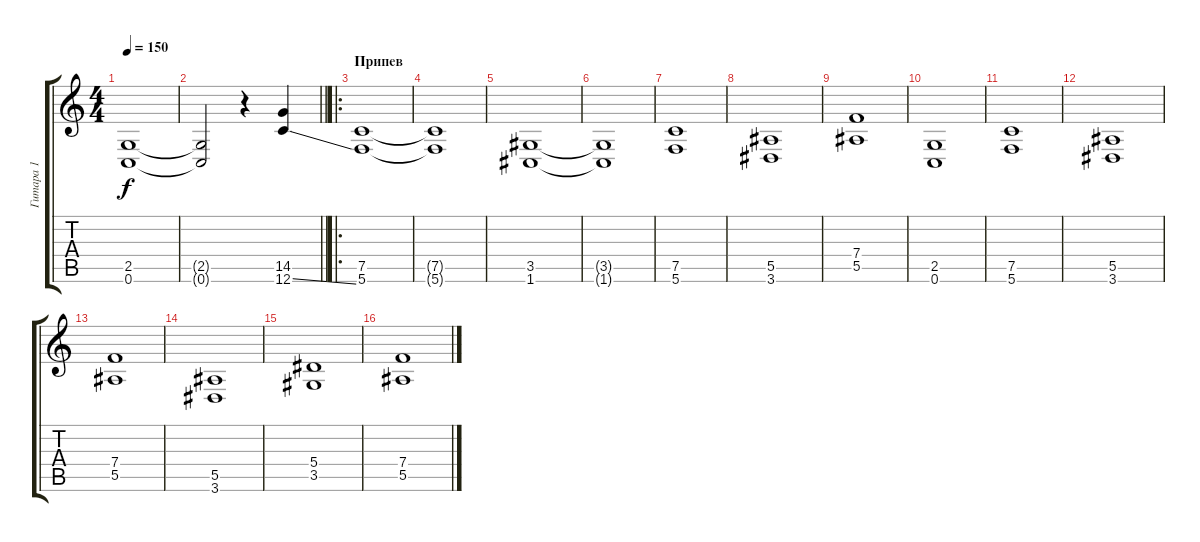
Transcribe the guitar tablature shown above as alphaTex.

\track ("Гитара 1" "Гитара 1") {instrument overdrivenguitar}
\staff {score tabs}
\tuning (C4 G3 Eb3 Bb2 F2 C2) {hide}
\ts (4 4)
\tempo 150
\clef g2
\ks c
(2.5 0.6).1{dy f} |
\barLineRight lightlight
(2.5{t} 0.6{t}).2 r.4 (14.5 12.6{ss}).4 |
\ro
\section ("" "Припев")
(7.5 5.6).1 |
(7.5{t} 5.6{t}).1 |
(3.5 1.6).1 |
(3.5{t} 1.6{t}).1 |
(7.5 5.6).1 |
(5.5 3.6).1 |
(7.4 5.5).1 |
(2.5 0.6).1 |
(7.5 5.6).1 |
(5.5 3.6).1 |
(7.4 5.5).1 |
(5.5 3.6).1 |
(5.4 3.5).1 |
(7.4 5.5).1
